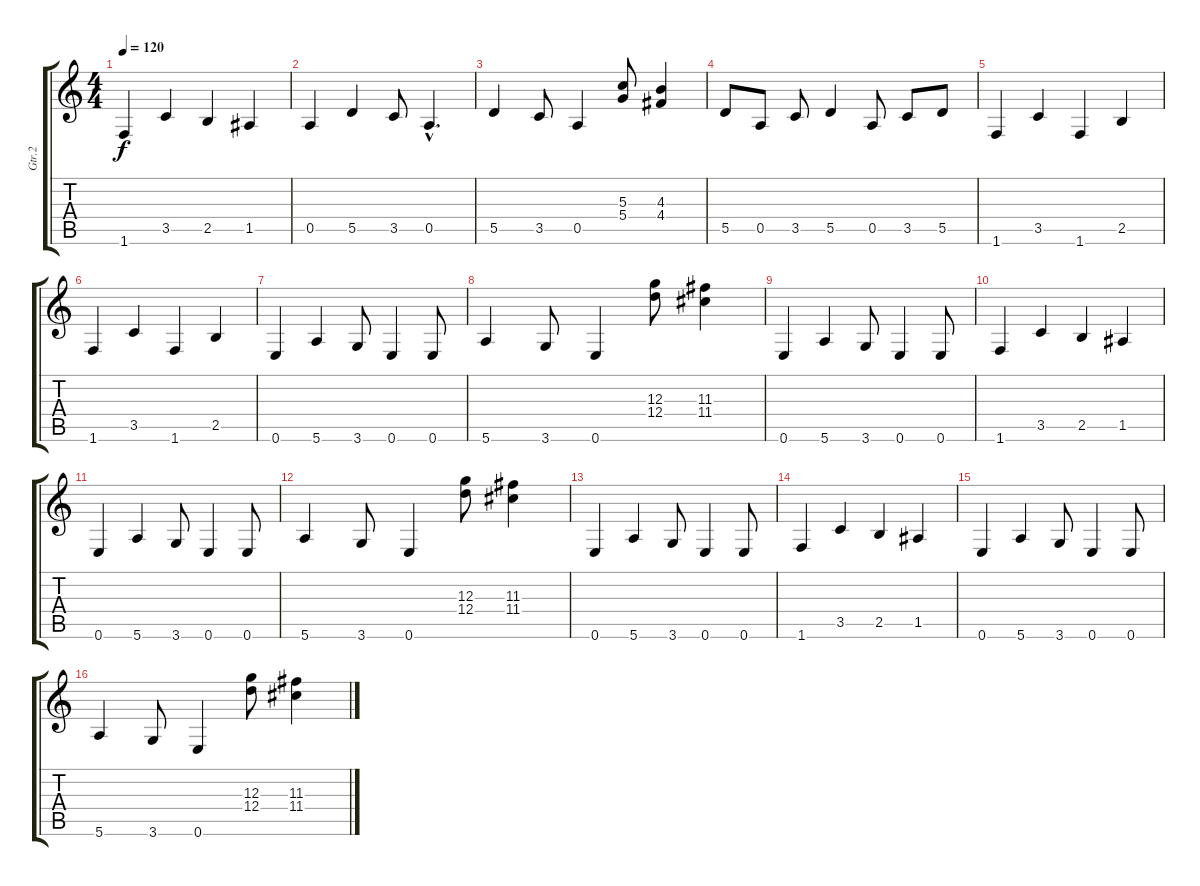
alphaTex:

\track ("Gtr.2" "Gtr.2") {instrument overdrivenguitar}
\staff {score tabs}
\tuning (E4 B3 G3 D3 A2 E2) {hide}
\ts (4 4)
\tempo 120
\clef g2
\ks c
1.6.4{dy f} 3.5.4 2.5.4 1.5.4 |
0.5.4 5.5.4 3.5.8 0.5{hac}.4{d} |
5.5.4 3.5.8 0.5.4 (5.3 5.4).8 (4.3 4.4).4 |
5.5.8 0.5.8 3.5.8 5.5.4 0.5.8 3.5.8 5.5.8 |
1.6.4 3.5.4 1.6.4 2.5.4 |
1.6.4 3.5.4 1.6.4 2.5.4 |
0.6.4 5.6.4 3.6.8 0.6.4 0.6.8 |
5.6.4 3.6.8 0.6.4 (12.3 12.4).8 (11.3 11.4).4 |
0.6.4 5.6.4 3.6.8 0.6.4 0.6.8 |
1.6.4 3.5.4 2.5.4 1.5.4 |
0.6.4{volume 12} 5.6.4 3.6.8 0.6.4 0.6.8 |
5.6.4 3.6.8 0.6.4 (12.3 12.4).8 (11.3 11.4).4 |
0.6.4 5.6.4 3.6.8 0.6.4 0.6.8 |
1.6.4 3.5.4 2.5.4 1.5.4 |
0.6.4 5.6.4 3.6.8 0.6.4 0.6.8 |
5.6.4 3.6.8 0.6.4 (12.3 12.4).8 (11.3 11.4).4
